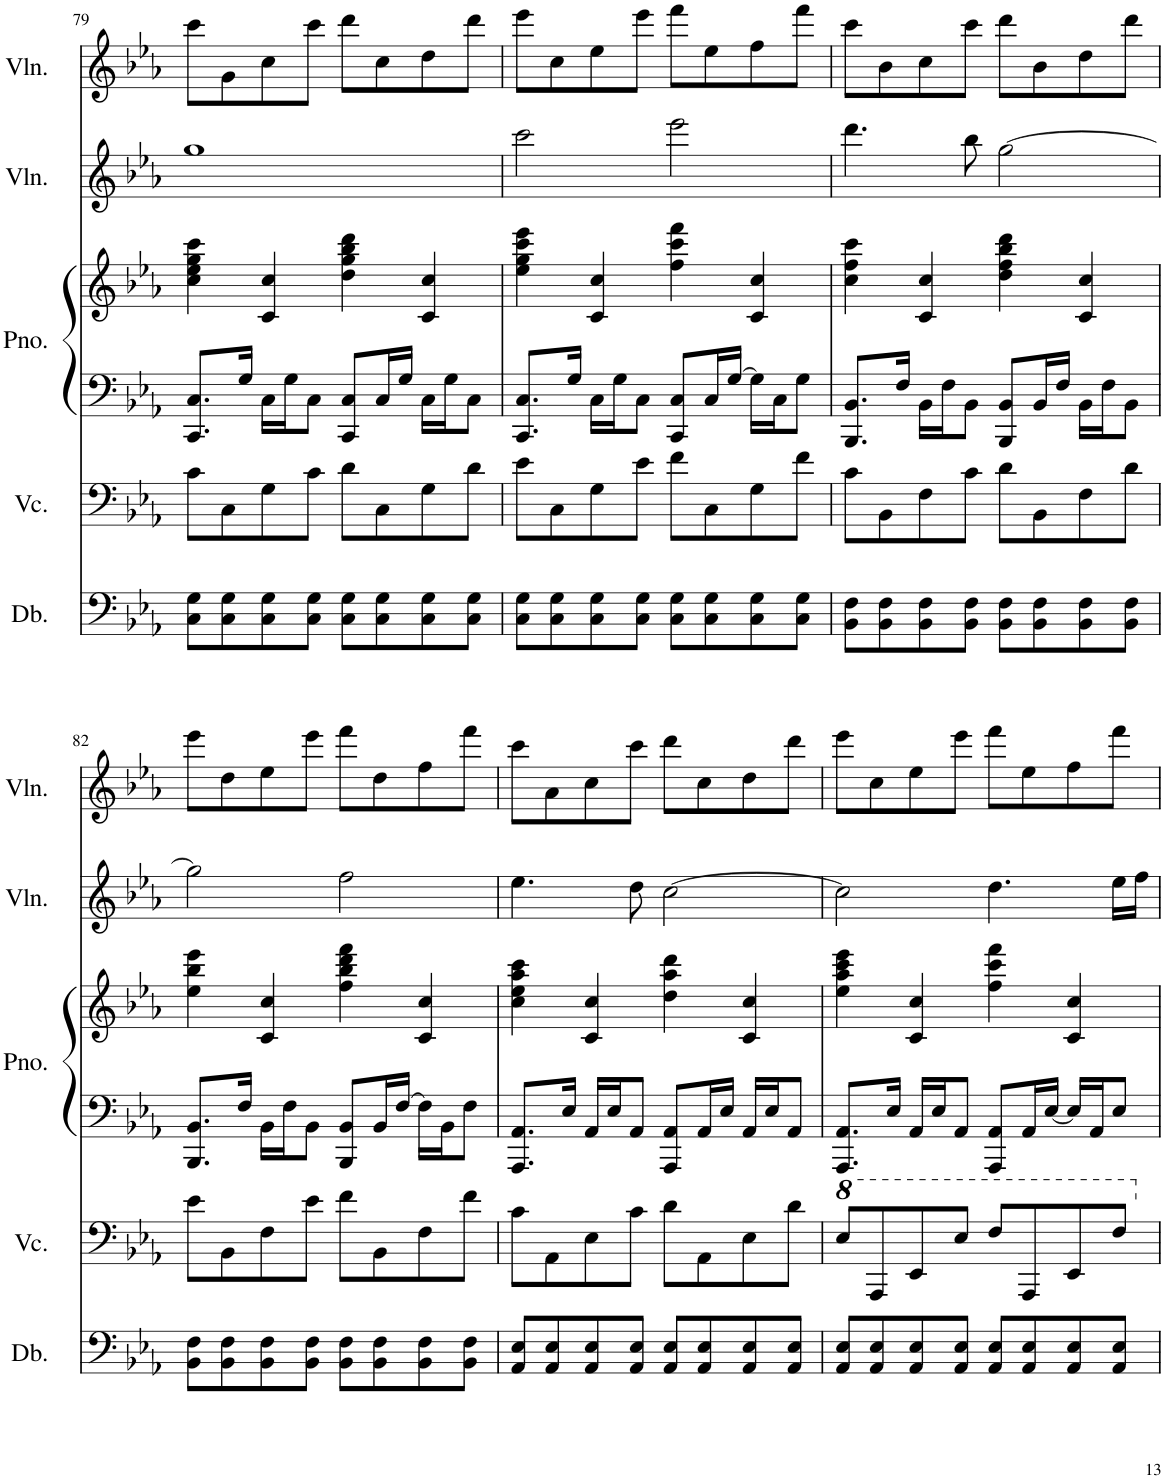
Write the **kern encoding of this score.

**kern	**kern	**kern	**kern	**kern	**kern
*part5	*part4	*part3	*part3	*part2	*part1
*staff6	*staff5	*staff4	*staff3	*staff2	*staff1
*I"Double Bass	*I"Violoncello	*I"Piano	*	*I"Violin	*I"Violin
*I'Db.	*I'Vc.	*I'Pno.	*	*I'Vln.	*I'Vln.
!!LO:PB:g=z
*clefF4	*clefF4	*clefF4	*clefG2	*clefG2	*clefG2
*Trd7c12	*	*	*	*	*
*k[b-e-a-]	*k[b-e-a-]	*k[b-e-a-]	*k[b-e-a-]	*k[b-e-a-]	*k[b-e-a-]
*M4/4	*M4/4	*M4/4	*M4/4	*M4/4	*M4/4
=79	=79	=79	=79	=79	=79
8C\ 8G\L	8c\L	8.CC/ 8.C/L	4cc\ 4ee-\ 4gg\ 4ccc\	1gg	8ccc\L
8C\ 8G\	8C\	.	.	.	8g\
.	.	16G/Jk	.	.	.
8C\ 8G\	8G\	16C\LL	4c/ 4cc/	.	8cc\
.	.	16G\J	.	.	.
8C\ 8G\J	8c\J	8C\J	.	.	8ccc\J
8C\ 8G\L	8d\L	8CC/ 8C/L	4dd\ 4gg\ 4bb-\ 4ddd\	.	8ddd\L
8C\ 8G\	8C\	16C/L	.	.	8cc\
.	.	16G/JJ	.	.	.
8C\ 8G\	8G\	16C\LL	4c/ 4cc/	.	8dd\
.	.	16G\J	.	.	.
8C\ 8G\J	8d\J	8C\J	.	.	8ddd\J
=80	=80	=80	=80	=80	=80
8C\ 8G\L	8e-\L	8.CC/ 8.C/L	4ee-\ 4gg\ 4ccc\ 4eee-\	2ccc\	8eee-\L
8C\ 8G\	8C\	.	.	.	8cc\
.	.	16G/Jk	.	.	.
8C\ 8G\	8G\	16C\LL	4c/ 4cc/	.	8ee-\
.	.	16G\J	.	.	.
8C\ 8G\J	8e-\J	8C\J	.	.	8eee-\J
8C\ 8G\L	8f\L	8CC/ 8C/L	4ff\ 4ccc\ 4fff\	2eee-\	8fff\L
8C\ 8G\	8C\	16C/L	.	.	8ee-\
.	.	[16G/JJ	.	.	.
8C\ 8G\	8G\	16G\LL]	4c/ 4cc/	.	8ff\
.	.	16C\J	.	.	.
8C\ 8G\J	8f\J	8G\J	.	.	8fff\J
=81	=81	=81	=81	=81	=81
8BB-\ 8F\L	8c\L	8.BBB-/ 8.BB-/L	4cc\ 4ff\ 4ccc\	4.ddd\	8ccc\L
8BB-\ 8F\	8BB-\	.	.	.	8b-\
.	.	16F/Jk	.	.	.
8BB-\ 8F\	8F\	16BB-\LL	4c/ 4cc/	.	8cc\
.	.	16F\J	.	.	.
8BB-\ 8F\J	8c\J	8BB-\J	.	8bb-\	8ccc\J
8BB-\ 8F\L	8d\L	8BBB-/ 8BB-/L	4dd\ 4ff\ 4bb-\ 4ddd\	[2gg\	8ddd\L
8BB-\ 8F\	8BB-\	16BB-/L	.	.	8b-\
.	.	16F/JJ	.	.	.
8BB-\ 8F\	8F\	16BB-\LL	4c/ 4cc/	.	8dd\
.	.	16F\J	.	.	.
8BB-\ 8F\J	8d\J	8BB-\J	.	.	8ddd\J
!!LO:LB:g=z
=82	=82	=82	=82	=82	=82
8BB-\ 8F\L	8e-\L	8.BBB-/ 8.BB-/L	4ee-\ 4bb-\ 4eee-\	2gg\]	8eee-\L
8BB-\ 8F\	8BB-\	.	.	.	8dd\
.	.	16F/Jk	.	.	.
8BB-\ 8F\	8F\	16BB-\LL	4c/ 4cc/	.	8ee-\
.	.	16F\J	.	.	.
8BB-\ 8F\J	8e-\J	8BB-\J	.	.	8eee-\J
8BB-\ 8F\L	8f\L	8BBB-/ 8BB-/L	4ff\ 4bb-\ 4ddd\ 4fff\	2ff\	8fff\L
8BB-\ 8F\	8BB-\	16BB-/L	.	.	8dd\
.	.	[16F/JJ	.	.	.
8BB-\ 8F\	8F\	16F\LL]	4c/ 4cc/	.	8ff\
.	.	16BB-\J	.	.	.
8BB-\ 8F\J	8f\J	8F\J	.	.	8fff\J
=83	=83	=83	=83	=83	=83
8AA-/ 8E-/L	8c\L	8.AAA-/ 8.AA-/L	4cc\ 4ee-\ 4aa-\ 4ccc\	4.ee-\	8ccc\L
8AA-/ 8E-/	8AA-\	.	.	.	8a-\
.	.	16E-/Jk	.	.	.
8AA-/ 8E-/	8E-\	16AA-/LL	4c/ 4cc/	.	8cc\
.	.	16E-/J	.	.	.
8AA-/ 8E-/J	8c\J	8AA-/J	.	8dd\	8ccc\J
8AA-/ 8E-/L	8d\L	8AAA-/ 8AA-/L	4dd\ 4aa-\ 4ddd\	[2cc\	8ddd\L
8AA-/ 8E-/	8AA-\	16AA-/L	.	.	8cc\
.	.	16E-/JJ	.	.	.
8AA-/ 8E-/	8E-\	16AA-/LL	4c/ 4cc/	.	8dd\
.	.	16E-/J	.	.	.
8AA-/ 8E-/J	8d\J	8AA-/J	.	.	8ddd\J
=84	=84	=84	=84	=84	=84
*	*8va	*	*	*	*
8AA-/ 8E-/L	8e-/L	8.AAA-/ 8.AA-/L	4ee-\ 4aa-\ 4ccc\ 4eee-\	2cc\]	8eee-\L
8AA-/ 8E-/	8AA-/	.	.	.	8cc\
.	.	16E-/Jk	.	.	.
8AA-/ 8E-/	8E-/	16AA-/LL	4c/ 4cc/	.	8ee-\
.	.	16E-/J	.	.	.
8AA-/ 8E-/J	8e-/J	8AA-/J	.	.	8eee-\J
8AA-/ 8E-/L	8f/L	8AAA-/ 8AA-/L	4ff\ 4ccc\ 4fff\	4.dd\	8fff\L
8AA-/ 8E-/	8AA-/	16AA-/L	.	.	8ee-\
.	.	[16E-/JJ	.	.	.
8AA-/ 8E-/	8E-/	16E-/LL]	4c/ 4cc/	.	8ff\
.	.	16AA-/J	.	.	.
8AA-/ 8E-/J	8f/J	8E-/J	.	16ee-\LL	8fff\J
.	.	.	.	16ff\JJ	.
*	*X8va	*	*	*	*
=	=	=	=	=	=
*-	*-	*-	*-	*-	*-
